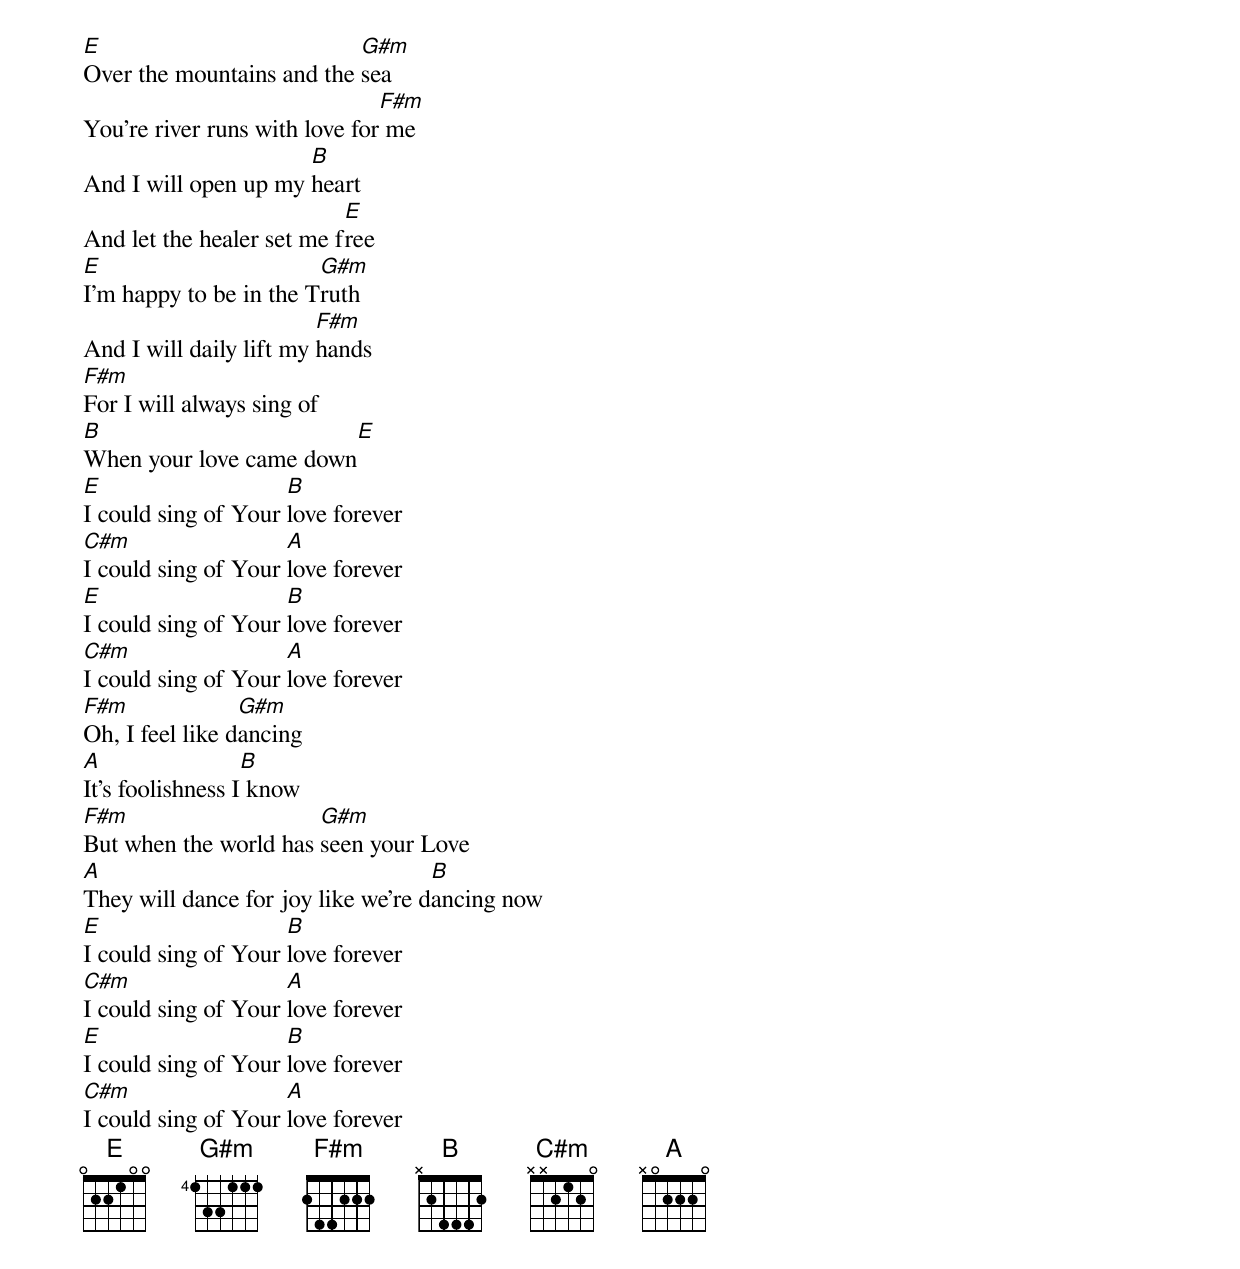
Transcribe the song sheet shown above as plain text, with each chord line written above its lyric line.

E                          G#m
Over the mountains and the sea
                               F#m
You're river runs with love for me
                      B
And I will open up my heart
                           E
And let the healer set me free
E                       G#m
I'm happy to be in the Truth
                         F#m
And I will daily lift my hands
F#m
For I will always sing of
B                        E
When your love came down
E                    B
I could sing of Your love forever
C#m                  A
I could sing of Your love forever
E                    B
I could sing of Your love forever
C#m                  A
I could sing of Your love forever
F#m              G#m
Oh, I feel like dancing
A                 B
It's foolishness I know
F#m                    G#m
But when the world has seen your Love
A                                   B
They will dance for joy like we're dancing now
E                    B
I could sing of Your love forever
C#m                  A
I could sing of Your love forever
E                    B
I could sing of Your love forever
C#m                  A
I could sing of Your love forever
